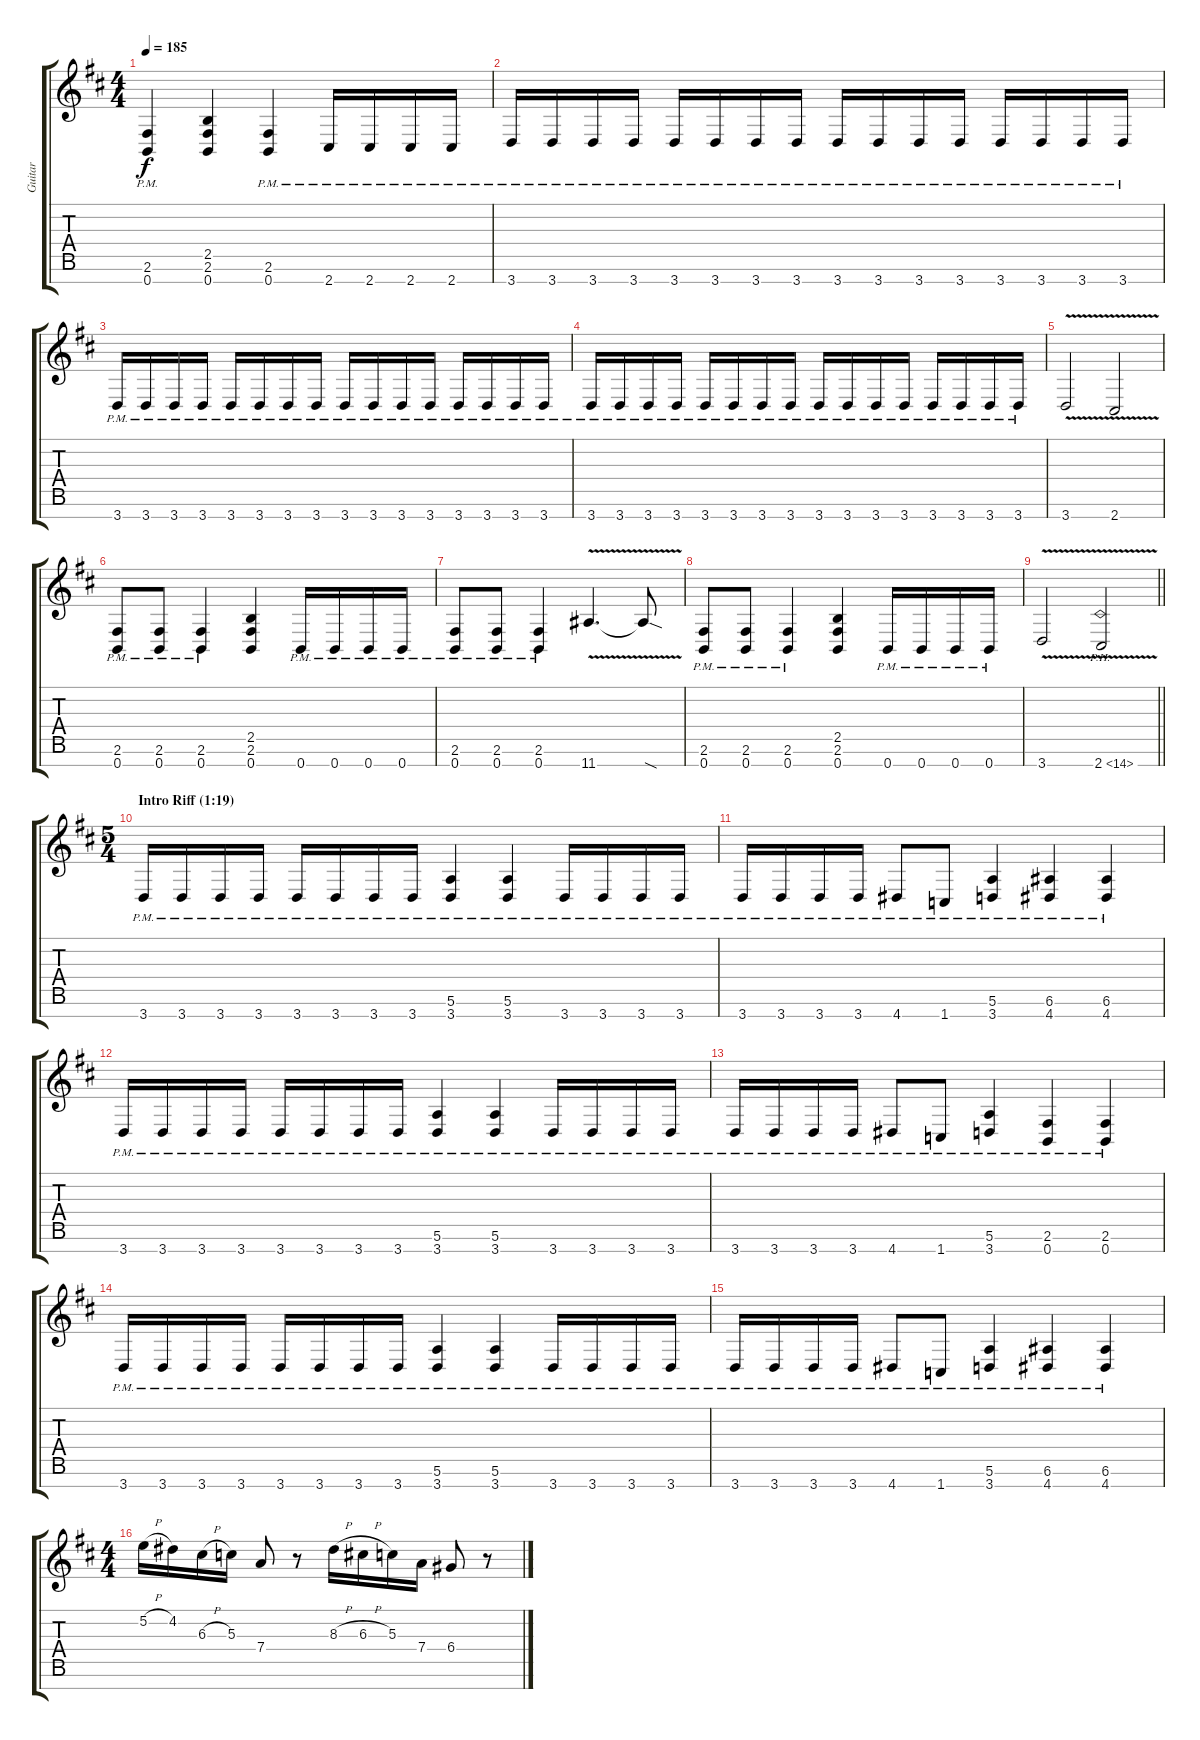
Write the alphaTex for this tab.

\track ("Guitar" "Guitar") {instrument distortionguitar}
\staff {score tabs}
\tuning (E4 B3 G3 D3 A2 E2 B1) {hide}
\ts (4 4)
\tempo 185
\clef g2
\ks bminor
(2.6{pm} 0.7{pm}).4{dy f} (2.5 2.6 0.7).4 (2.6{pm} 0.7{pm}).4 2.7{pm}.16 2.7{pm}.16 2.7{pm}.16 2.7{pm}.16 |
3.7{pm}.16 3.7{pm}.16 3.7{pm}.16 3.7{pm}.16 3.7{pm}.16 3.7{pm}.16 3.7{pm}.16 3.7{pm}.16 3.7{pm}.16 3.7{pm}.16 3.7{pm}.16 3.7{pm}.16 3.7{pm}.16 3.7{pm}.16 3.7{pm}.16 3.7{pm}.16 |
3.7{pm}.16 3.7{pm}.16 3.7{pm}.16 3.7{pm}.16 3.7{pm}.16 3.7{pm}.16 3.7{pm}.16 3.7{pm}.16 3.7{pm}.16 3.7{pm}.16 3.7{pm}.16 3.7{pm}.16 3.7{pm}.16 3.7{pm}.16 3.7{pm}.16 3.7{pm}.16 |
3.7{pm}.16 3.7{pm}.16 3.7{pm}.16 3.7{pm}.16 3.7{pm}.16 3.7{pm}.16 3.7{pm}.16 3.7{pm}.16 3.7{pm}.16 3.7{pm}.16 3.7{pm}.16 3.7{pm}.16 3.7{pm}.16 3.7{pm}.16 3.7{pm}.16 3.7{pm}.16 |
3.7{v}.2 2.7{v}.2 |
(2.6{pm} 0.7{pm}).8 (2.6{pm} 0.7{pm}).8 (2.6{pm} 0.7{pm}).4 (2.5 2.6 0.7).4 0.7{pm}.16 0.7{pm}.16 0.7{pm}.16 0.7{pm}.16 |
(2.6{pm} 0.7{pm}).8 (2.6{pm} 0.7{pm}).8 (2.6{pm} 0.7{pm}).4 11.7{v}.4{d} 11.7{sod t}.8 |
(2.6{pm} 0.7{pm}).8 (2.6{pm} 0.7{pm}).8 (2.6{pm} 0.7{pm}).4 (2.5 2.6 0.7).4 0.7{pm}.16 0.7{pm}.16 0.7{pm}.16 0.7{pm}.16 |
\barLineRight lightlight
3.7{v}.2 2.7{ph 12 v}.2 |
\ts (5 4)
\section ("" "Intro Riff (1:19)")
3.7{pm}.16 3.7{pm}.16 3.7{pm}.16 3.7{pm}.16 3.7{pm}.16 3.7{pm}.16 3.7{pm}.16 3.7{pm}.16 (5.6{pm} 3.7{pm}).4 (5.6{pm} 3.7{pm}).4 3.7{pm}.16 3.7{pm}.16 3.7{pm}.16 3.7{pm}.16 |
3.7{pm}.16 3.7{pm}.16 3.7{pm}.16 3.7{pm}.16 4.7{pm}.8 1.7{pm}.8 (5.6{pm} 3.7{pm}).4 (6.6{pm} 4.7{pm}).4 (6.6{pm} 4.7{pm}).4 |
3.7{pm}.16 3.7{pm}.16 3.7{pm}.16 3.7{pm}.16 3.7{pm}.16 3.7{pm}.16 3.7{pm}.16 3.7{pm}.16 (5.6{pm} 3.7{pm}).4 (5.6{pm} 3.7{pm}).4 3.7{pm}.16 3.7{pm}.16 3.7{pm}.16 3.7{pm}.16 |
3.7{pm}.16 3.7{pm}.16 3.7{pm}.16 3.7{pm}.16 4.7{pm}.8 1.7{pm}.8 (5.6{pm} 3.7{pm}).4 (2.6{pm} 0.7{pm}).4 (2.6 0.7{pm}).4 |
3.7{pm}.16 3.7{pm}.16 3.7{pm}.16 3.7{pm}.16 3.7{pm}.16 3.7{pm}.16 3.7{pm}.16 3.7{pm}.16 (5.6{pm} 3.7{pm}).4 (5.6{pm} 3.7{pm}).4 3.7{pm}.16 3.7{pm}.16 3.7{pm}.16 3.7{pm}.16 |
3.7{pm}.16 3.7{pm}.16 3.7{pm}.16 3.7{pm}.16 4.7{pm}.8 1.7{pm}.8 (5.6{pm} 3.7{pm}).4 (6.6{pm} 4.7{pm}).4 (6.6{pm} 4.7{pm}).4 |
\ts (4 4)
5.2{h}.16 4.2.16 6.3{h}.16 5.3.16 7.4.8 r.8 8.3{h}.16 6.3{h}.16 5.3.16 7.4.16 6.4.8 r.8
